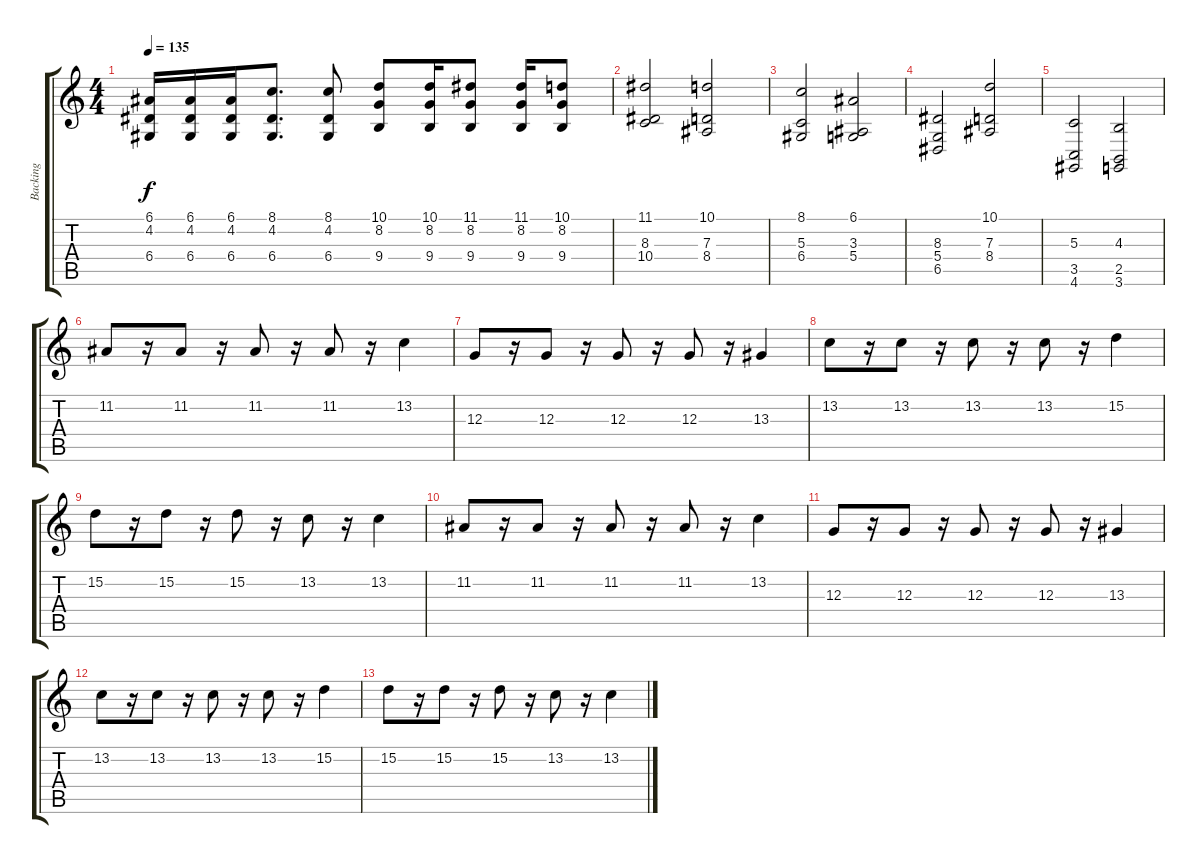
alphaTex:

\track ("Backing" "Backing") {instrument stringensemble1}
\staff {score tabs}
\tuning (E4 B3 G3 D3 A2 E2) {hide}
\ts (4 4)
\tempo 135
\clef g2
\ks c
(6.1 4.2 6.4).16{dy f} (6.1 4.2 6.4).16 (6.1 4.2 6.4).16 (8.1 4.2 6.4).8{d} (8.1 4.2 6.4).8 (10.1 8.2 9.4).8 (10.1 8.2 9.4).16 (11.1 8.2 9.4).8 (11.1 8.2 9.4).16 (10.1 8.2 9.4).8 |
(11.1 8.3 10.4).2 (10.1 7.3 8.4).2 |
(8.1 5.3 6.4).2 (6.1 3.3 5.4).2 |
(8.3 5.4 6.5).2 (10.1 7.3 8.4).2 |
(5.3 3.5 4.6).2 (4.3 2.5 3.6).2 |
11.2.8 r.16 11.2.8 r.16 11.2.8 r.16 11.2.8 r.16 13.2.4 |
12.3.8 r.16 12.3.8 r.16 12.3.8 r.16 12.3.8 r.16 13.3.4 |
13.2.8 r.16 13.2.8 r.16 13.2.8 r.16 13.2.8 r.16 15.2.4 |
15.2.8 r.16 15.2.8 r.16 15.2.8 r.16 13.2.8 r.16 13.2.4 |
11.2.8 r.16 11.2.8 r.16 11.2.8 r.16 11.2.8 r.16 13.2.4 |
12.3.8 r.16 12.3.8 r.16 12.3.8 r.16 12.3.8 r.16 13.3.4 |
13.2.8 r.16 13.2.8 r.16 13.2.8 r.16 13.2.8 r.16 15.2.4 |
15.2.8 r.16 15.2.8 r.16 15.2.8 r.16 13.2.8 r.16 13.2.4
